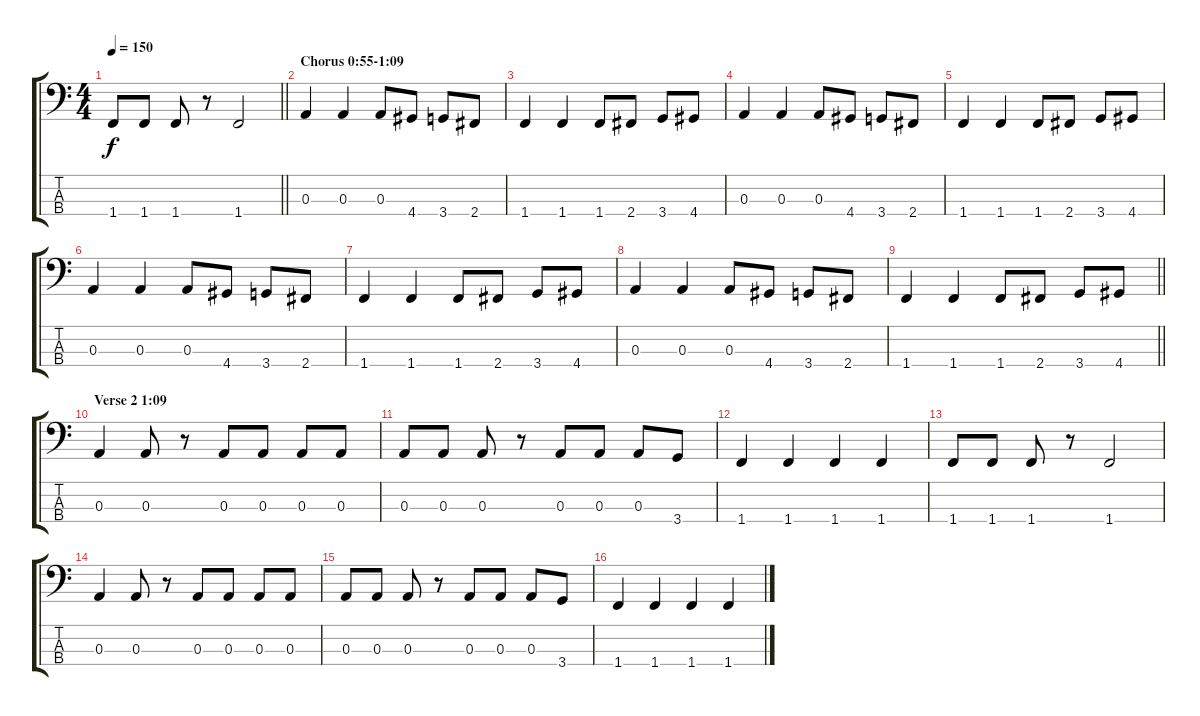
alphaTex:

\track "" {instrument electricbassfinger}
\staff {score tabs}
\tuning (G2 D2 A1 E1) {hide}
\ts (4 4)
\tempo 150
\clef f4
\barLineRight lightlight
\ks c
1.4.8{dy f} 1.4.8 1.4.8 r.8 1.4.2 |
\section ("" "Chorus 0:55-1:09")
0.3.4 0.3.4 0.3.8 4.4.8 3.4.8 2.4.8 |
1.4.4 1.4.4 1.4.8 2.4.8 3.4.8 4.4.8 |
0.3.4 0.3.4 0.3.8 4.4.8 3.4.8 2.4.8 |
1.4.4 1.4.4 1.4.8 2.4.8 3.4.8 4.4.8 |
0.3.4 0.3.4 0.3.8 4.4.8 3.4.8 2.4.8 |
1.4.4 1.4.4 1.4.8 2.4.8 3.4.8 4.4.8 |
0.3.4 0.3.4 0.3.8 4.4.8 3.4.8 2.4.8 |
\barLineRight lightlight
1.4.4 1.4.4 1.4.8 2.4.8 3.4.8 4.4.8 |
\section ("" "Verse 2 1:09")
0.3.4 0.3.8 r.8 0.3.8 0.3.8 0.3.8 0.3.8 |
0.3.8 0.3.8 0.3.8 r.8 0.3.8 0.3.8 0.3.8 3.4.8 |
1.4.4 1.4.4 1.4.4 1.4.4 |
1.4.8 1.4.8 1.4.8 r.8 1.4.2 |
0.3.4 0.3.8 r.8 0.3.8 0.3.8 0.3.8 0.3.8 |
0.3.8 0.3.8 0.3.8 r.8 0.3.8 0.3.8 0.3.8 3.4.8 |
1.4.4 1.4.4 1.4.4 1.4.4
